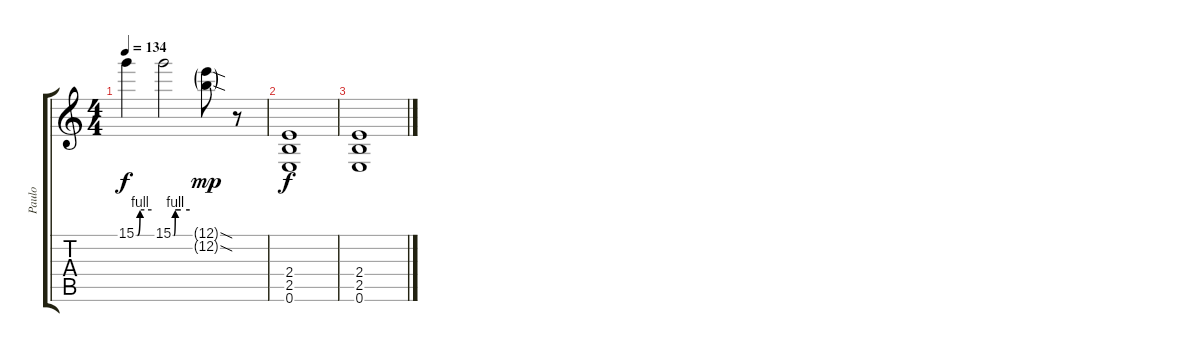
\track ("Paulo" "Paulo") {instrument distortionguitar}
\staff {score tabs}
\tuning (E4 B3 G3 D3 A2 E2) {hide}
\ts (4 4)
\tempo 134
\clef g2
\ks c
15.1{be (custom 0 0 5 0 15 4 60 4)}.4{dy f} 15.1{be (custom 0 0 3 0 8 4 28 4 60 4)}.2 (12.1{sod g} 12.2{sod g}).8{dy mp} r.8 |
(2.4 2.5 0.6).1{dy f} |
(2.4 2.5 0.6).1
